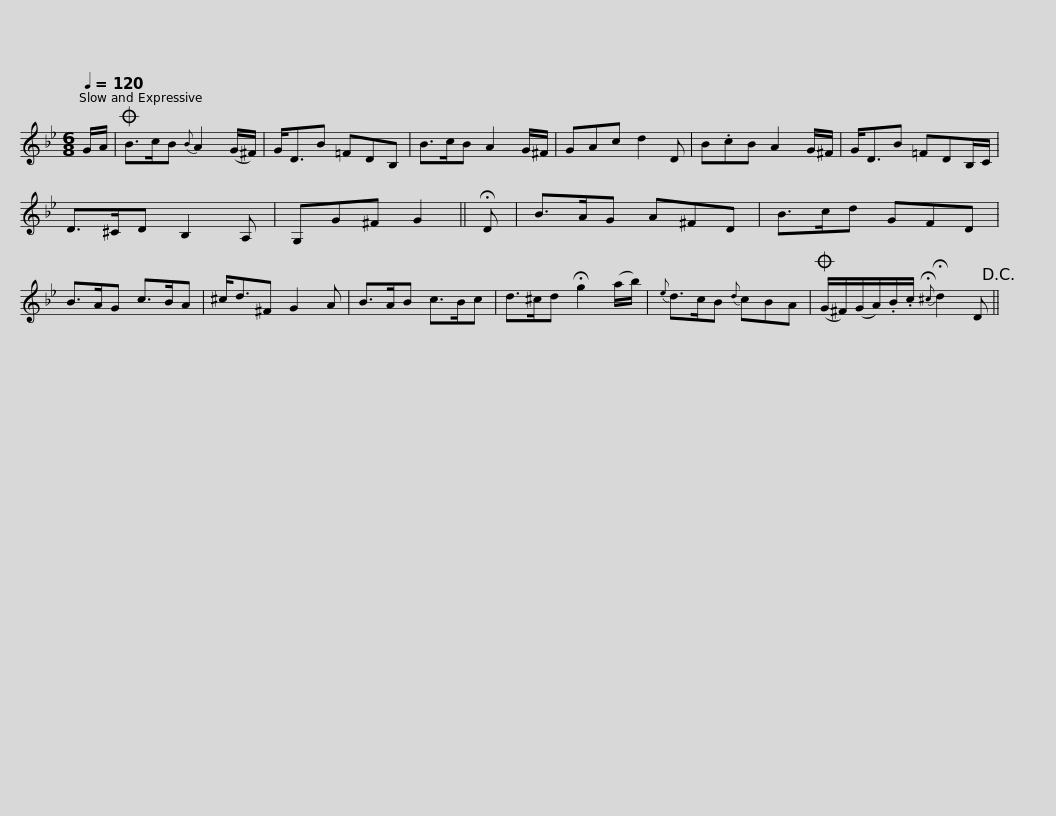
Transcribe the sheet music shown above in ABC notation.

X:1
L:1/8
Q:1/4=120
M:6/8
I:linebreak $
K:Gmin
V:1 treble
V:1
 G/A/ |O B>cB{B} A2 (G/^F/) | G<DB =FDB, | B>cB A2 G/^F/ | GAc d2 D | %5
 B.cB A2 G/^F/ |$ G<DB =FDB,/C/ | D>^CD B,2 A, | G,G^F G2 || !fermata!D | %10
 B>AG A^FD | B>cd GFD | B>AG c>BA |$ ^c<d^F G2 A | B>AB c>Bc | %15
 d>^cd !fermata!g2 (a/b/) |{e} d>cB{d} cBA |O (G/^F/)(G/A/).B/.c/{!fermata!^c} !fermata!d2 D!D.C.! || %18
